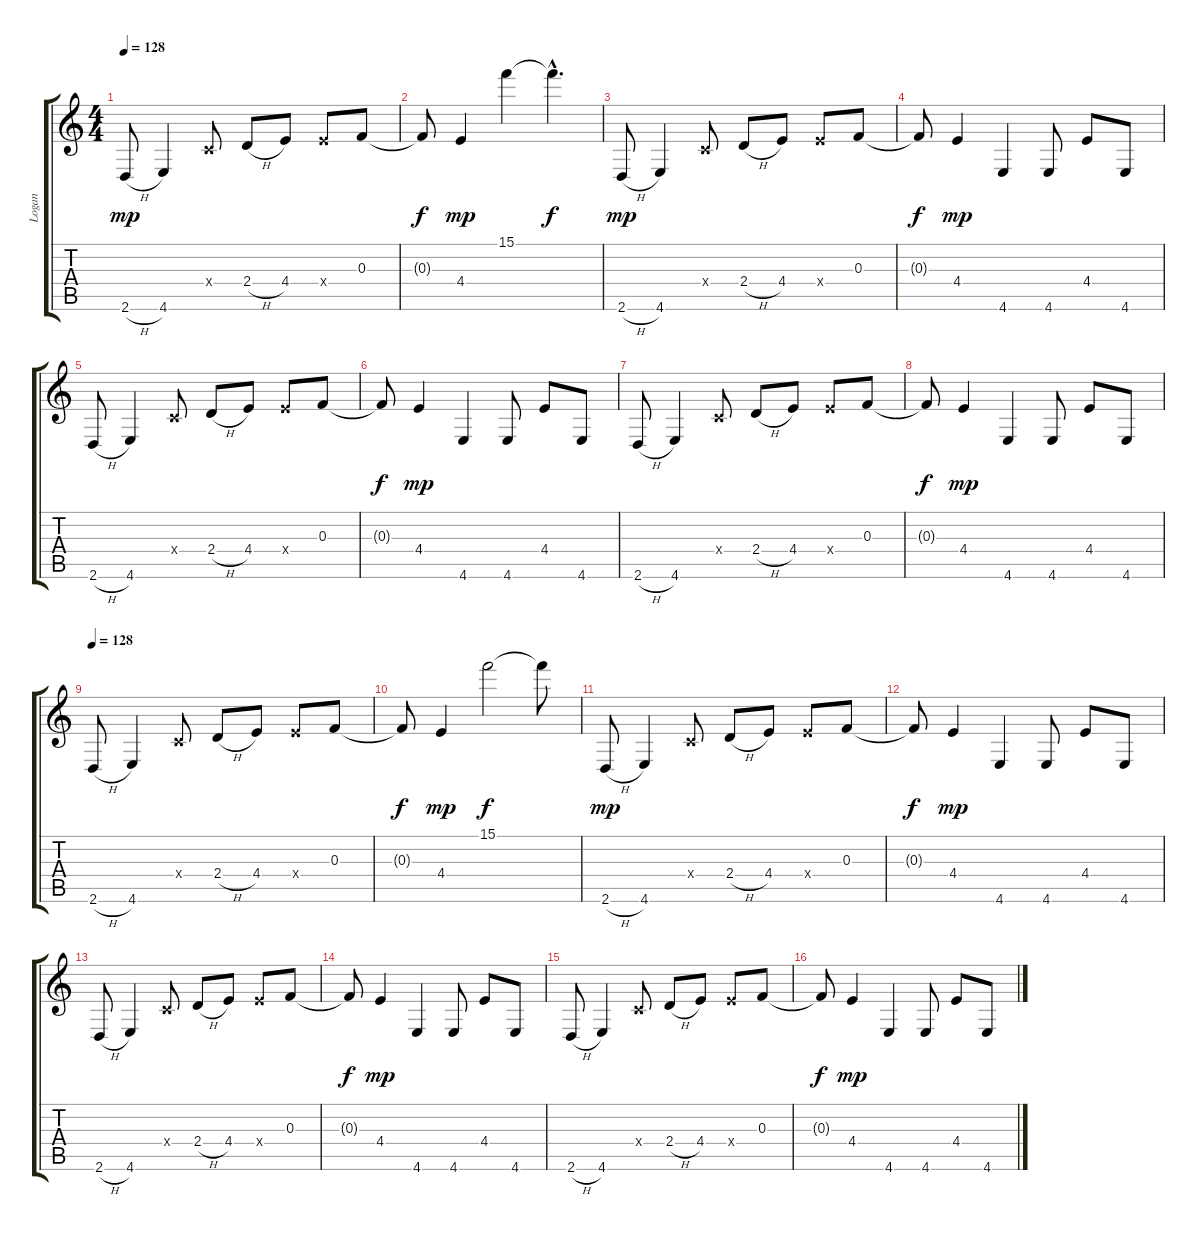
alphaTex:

\track ("Logan" "Logan") {instrument distortionguitar}
\staff {score tabs}
\tuning (D4 A3 F3 C3 G2 C2) {hide}
\ts (4 4)
\tempo 128
\clef g2
\ks c
2.6{h}.8{dy mp} 4.6.4 0.4{x}.8 2.4{h}.8 4.4.8 4.4{x}.8 0.3.8 |
0.3{t}.8{dy f} 4.4.4{dy mp} 15.1.4 15.1{hac t}.4{d dy f} |
2.6{h}.8{dy mp} 4.6.4 0.4{x}.8 2.4{h}.8 4.4.8 4.4{x}.8 0.3.8 |
0.3{t}.8{dy f} 4.4.4{dy mp} 4.6.4 4.6.8 4.4.8 4.6.8 |
2.6{h}.8 4.6.4 0.4{x}.8 2.4{h}.8 4.4.8 4.4{x}.8 0.3.8 |
0.3{t}.8{dy f} 4.4.4{dy mp} 4.6.4 4.6.8 4.4.8 4.6.8 |
2.6{h}.8 4.6.4 0.4{x}.8 2.4{h}.8 4.4.8 4.4{x}.8 0.3.8 |
0.3{t}.8{dy f} 4.4.4{dy mp} 4.6.4 4.6.8 4.4.8 4.6.8 |
\tempo 128
2.6{h}.8 4.6.4 0.4{x}.8 2.4{h}.8 4.4.8 4.4{x}.8 0.3.8 |
0.3{t}.8{dy f} 4.4.4{dy mp} 15.1.2{dy f} 15.1{t}.8 |
2.6{h}.8{dy mp} 4.6.4 0.4{x}.8 2.4{h}.8 4.4.8 4.4{x}.8 0.3.8 |
0.3{t}.8{dy f} 4.4.4{dy mp} 4.6.4 4.6.8 4.4.8 4.6.8 |
2.6{h}.8 4.6.4 0.4{x}.8 2.4{h}.8 4.4.8 4.4{x}.8 0.3.8 |
0.3{t}.8{dy f} 4.4.4{dy mp} 4.6.4 4.6.8 4.4.8 4.6.8 |
2.6{h}.8 4.6.4 0.4{x}.8 2.4{h}.8 4.4.8 4.4{x}.8 0.3.8 |
0.3{t}.8{dy f} 4.4.4{dy mp} 4.6.4 4.6.8 4.4.8 4.6.8
